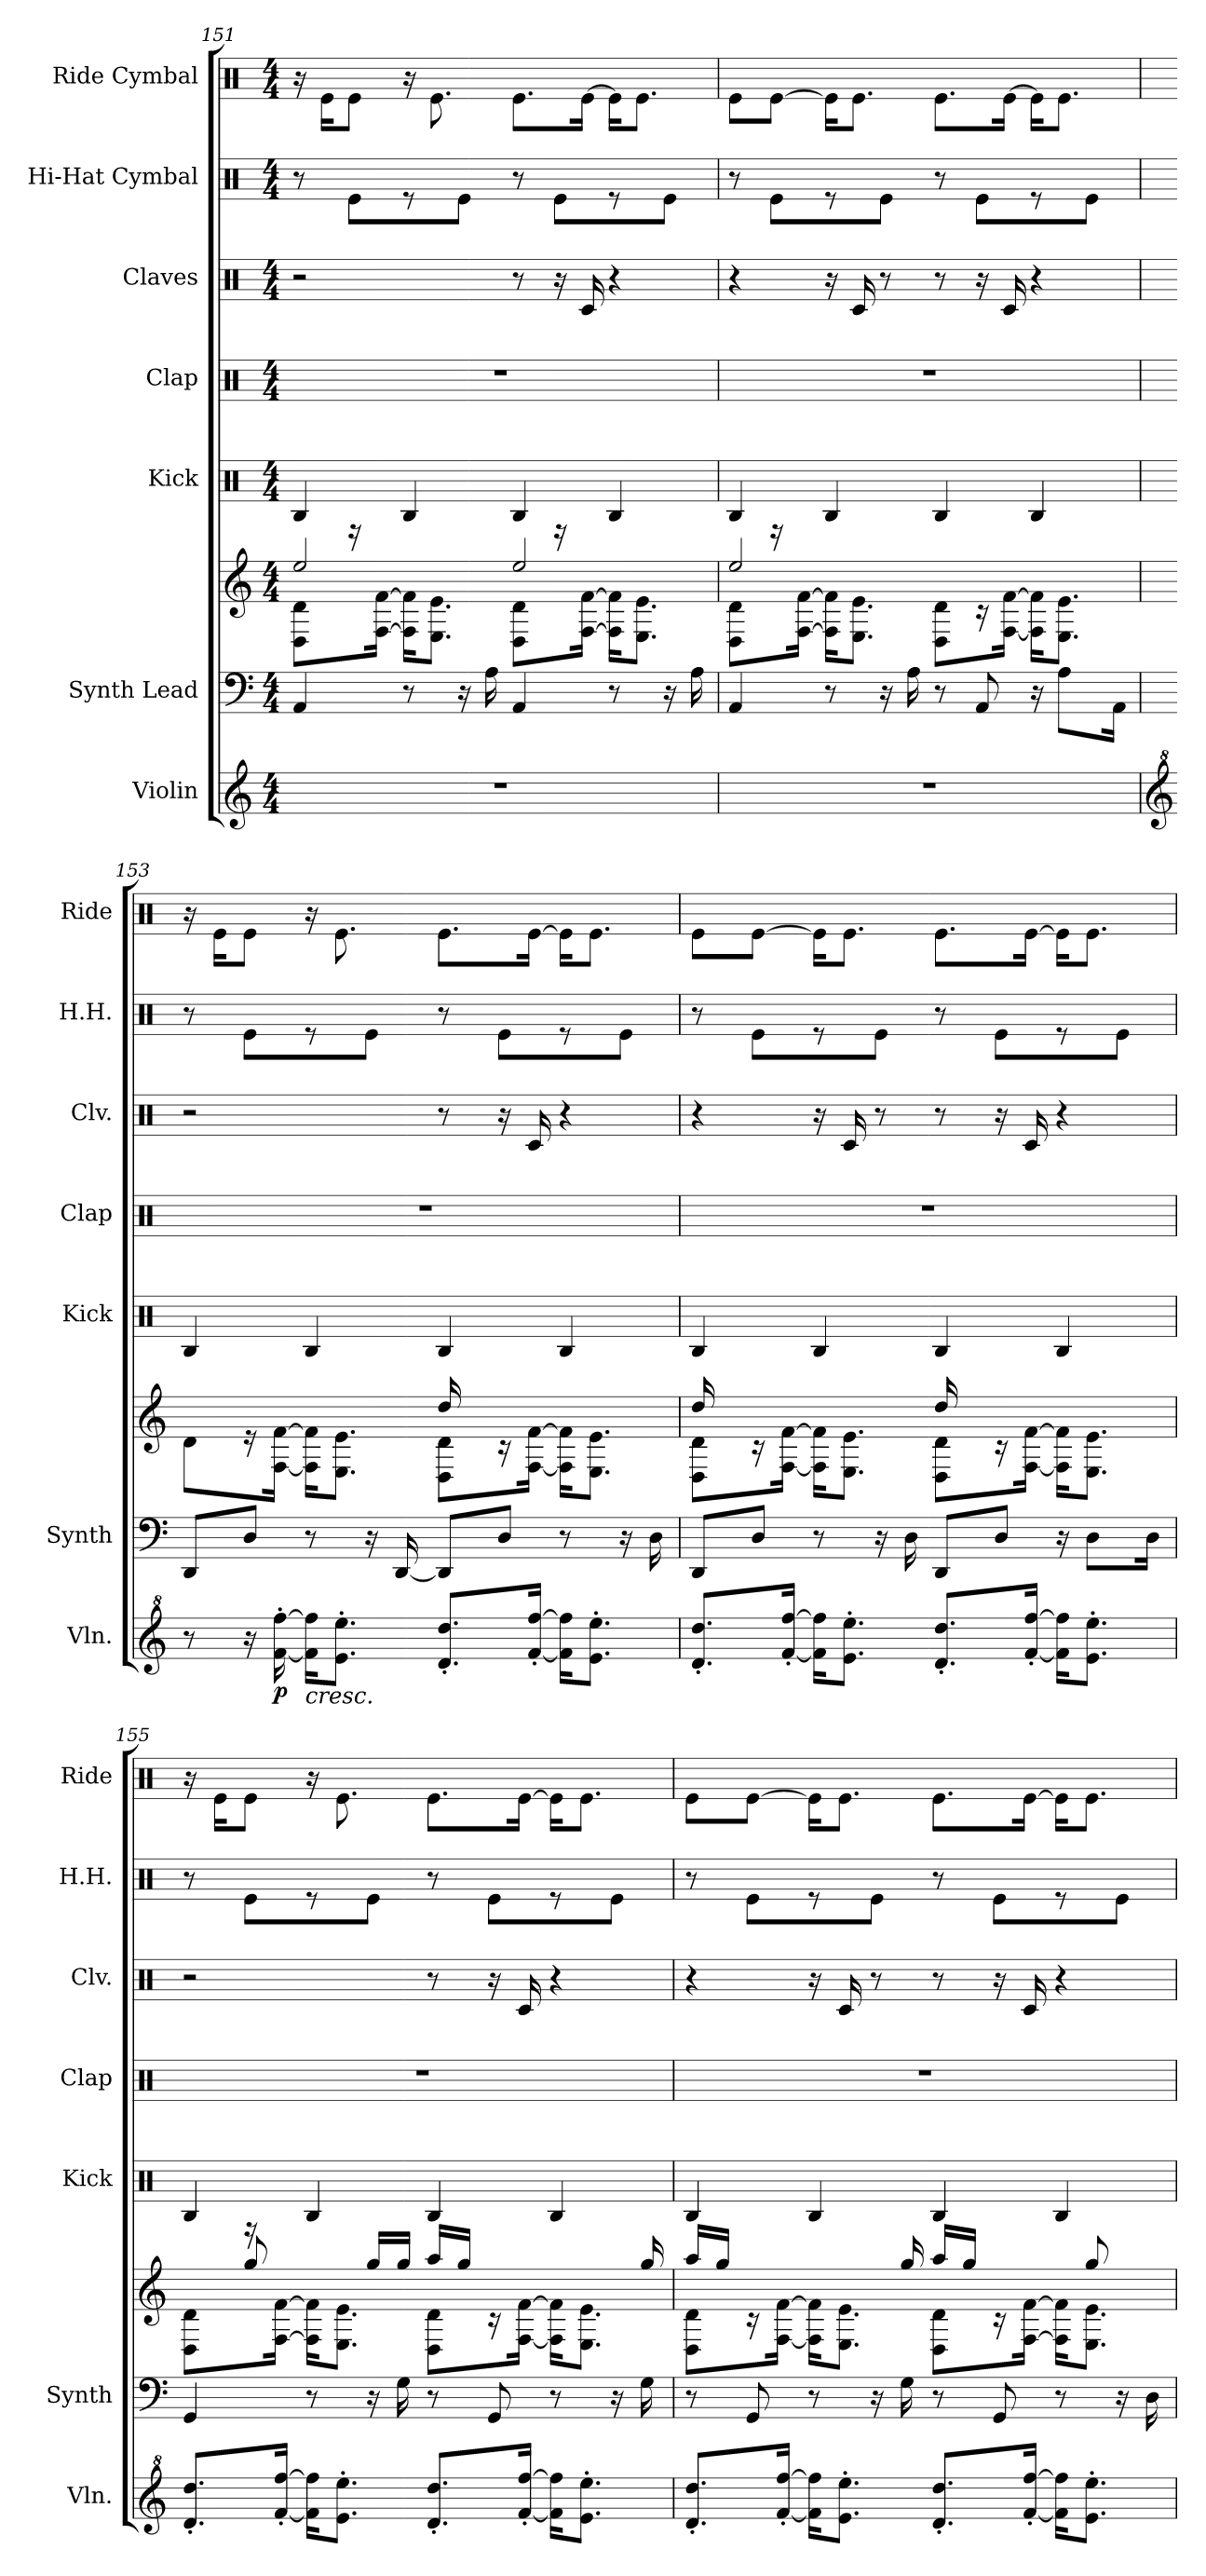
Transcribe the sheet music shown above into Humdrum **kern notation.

**kern	**dynam	**kern	**kern	**kern	**kern	**kern	**kern	**kern
*part7	*part7	*part6	*part6	*part5	*part4	*part3	*part2	*part1
*staff8	*staff8	*staff7	*staff6	*staff5	*staff4	*staff3	*staff2	*staff1
*I"Violin	*	*I"Synth Lead	*	*I"Kick	*I"Clap	*I"Claves	*I"Hi-Hat Cymbal	*I"Ride Cymbal
*I'Vln.	*	*I'Synth	*	*I'Kick	*I'Clap	*I'Clv.	*I'H.H.	*I'Ride
*clefG2	*	*clefF4	*clefG2	*clefX	*clefX	*clefX	*clefX	*clefX
*k[]	*	*k[]	*k[]	*k[]	*k[]	*k[]	*k[]	*k[]
*a:	*	*a:	*a:	*a:	*a:	*a:	*a:	*a:
*M4/4	*	*M4/4	*M4/4	*M4/4	*M4/4	*M4/4	*M4/4	*M4/4
=151	=151	=151	=151	=151	=151	=151	=151	=151
*	*	*	*^	*	*	*	*	*
1r	.	4AA/	8D\ 8d\L	2ee/	4RB/	1r	2r	8r	16r
.	.	.	.	.	.	.	.	.	16Re\KL
.	.	.	16r	.	.	.	.	8Re\L	8Re\J
.	.	.	[<16F\ [<16f\Jk	.	.	.	.	.	.
.	.	8r	16F\] 16f\]KL	.	4RB/	.	.	8r	16r
.	.	.	8.E\ 8.e\J	.	.	.	.	.	8.Re\
.	.	16r	.	.	.	.	.	8Re\J	.
.	.	16A\	.	.	.	.	.	.	.
.	.	4AA/	8D\ 8d\L	2ee/	4RB/	.	8r	8r	8.Re\L
.	.	.	16r	.	.	.	16r	8Re\L	.
.	.	.	[<16F\ [<16f\Jk	.	.	.	16Rc/	.	[16Re\Jk
.	.	8r	16F\] 16f\]KL	.	4RB/	.	4r	8r	16Re\KL]
.	.	.	8.E\ 8.e\J	.	.	.	.	.	8.Re\J
.	.	16r	.	.	.	.	.	8Re\J	.
.	.	16A\	.	.	.	.	.	.	.
=152	=152	=152	=152	=152	=152	=152	=152	=152	=152
1r	.	4AA/	8D\ 8d\L	2ee/	4RB/	1r	4r	8r	8Re\L
.	.	.	16r	.	.	.	.	8Re\L	[8Re\J
.	.	.	[<16F\ [<16f\Jk	.	.	.	.	.	.
.	.	8r	16F\] 16f\]KL	.	4RB/	.	16r	8r	16Re\KL]
.	.	.	8.E\ 8.e\J	.	.	.	16Rc/	.	8.Re\J
.	.	16r	.	.	.	.	8r	8Re\J	.
.	.	16A\	.	.	.	.	.	.	.
.	.	8r	8D\ 8d\L	2ryy	4RB/	.	8r	8r	8.Re\L
.	.	8AA/	16r	.	.	.	16r	8Re\L	.
.	.	.	[<16F\ [<16f\Jk	.	.	.	16Rc/	.	[16Re\Jk
.	.	16r	16F\] 16f\]KL	.	4RB/	.	4r	8r	16Re\KL]
.	.	8A\L	8.E\ 8.e\J	.	.	.	.	.	8.Re\J
.	.	.	.	.	.	.	.	8Re\J	.
.	.	16AA\Jk	.	.	.	.	.	.	.
!!LO:LB:g=z
=153	=153	=153	=153	=153	=153	=153	=153	=153	=153
*clefG^2	*	*	*	*	*	*	*	*	*
8r	.	8DD/L	8d\L	2ryy	4RB/	1r	2r	8r	16r
.	.	.	.	.	.	.	.	.	16Re\KL
16r	.	8D/J	16r	.	.	.	.	8Re\L	8Re\J
!	!LO:DY:b	!	!	!	!	!	!	!	!
[16ff\'> [16fff\'>	p	.	[<16F\ [<16f\Jk	.	.	.	.	.	.
!LO:TX:b:i:t=cresc.	!	!	!	!	!	!	!	!	!
16ff\] 16fff\]KL	.	8r	16F\] 16f\]KL	.	4RB/	.	.	8r	16r
8.ee\'> 8.eee\'>J	.	.	8.E\ 8.e\J	.	.	.	.	.	8.Re\
.	.	16r	.	.	.	.	.	8Re\J	.
.	.	[16DD/	.	.	.	.	.	.	.
8.dd/'< 8.ddd/'<L	.	8DD/L]	8D\ 8d\L	16dd/	4RB/	.	8r	8r	8.Re\L
.	.	.	.	16ryy	.	.	.	.	.
.	.	8D/J	16r	8ryy	.	.	16r	8Re\L	.
[16ff/'< [16fff/'<Jk	.	.	[<16F\ [<16f\Jk	.	.	.	16Rc/	.	[16Re\Jk
16ff\] 16fff\]KL	.	8r	16F\] 16f\]KL	4ryy	4RB/	.	4r	8r	16Re\KL]
8.ee\'> 8.eee\'>J	.	.	8.E\ 8.e\J	.	.	.	.	.	8.Re\J
.	.	16r	.	.	.	.	.	8Re\J	.
.	.	16D\	.	.	.	.	.	.	.
=154	=154	=154	=154	=154	=154	=154	=154	=154	=154
8.dd/'< 8.ddd/'<L	.	8DD/L	8D\ 8d\L	16dd/	4RB/	1r	4r	8r	8Re\L
.	.	.	.	16ryy	.	.	.	.	.
.	.	8D/J	16r	8ryy	.	.	.	8Re\L	[8Re\J
[16ff/'< [16fff/'<Jk	.	.	[<16F\ [<16f\Jk	.	.	.	.	.	.
16ff\] 16fff\]KL	.	8r	16F\] 16f\]KL	4ryy	4RB/	.	16r	8r	16Re\KL]
8.ee\'> 8.eee\'>J	.	.	8.E\ 8.e\J	.	.	.	16Rc/	.	8.Re\J
.	.	16r	.	.	.	.	8r	8Re\J	.
.	.	16D\	.	.	.	.	.	.	.
8.dd/'< 8.ddd/'<L	.	8DD/L	8D\ 8d\L	16dd/	4RB/	.	8r	8r	8.Re\L
.	.	.	.	16ryy	.	.	.	.	.
.	.	8D/J	16r	8ryy	.	.	16r	8Re\L	.
[16ff/'< [16fff/'<Jk	.	.	[<16F\ [<16f\Jk	.	.	.	16Rc/	.	[16Re\Jk
16ff\] 16fff\]KL	.	16r	16F\] 16f\]KL	4ryy	4RB/	.	4r	8r	16Re\KL]
8.ee\'> 8.eee\'>J	.	8D\L	8.E\ 8.e\J	.	.	.	.	.	8.Re\J
.	.	.	.	.	.	.	.	8Re\J	.
.	.	16D\Jk	.	.	.	.	.	.	.
!!LO:PB:g=z
=155	=155	=155	=155	=155	=155	=155	=155	=155	=155
8.dd/'< 8.ddd/'<L	.	4GG/	8D\ 8d\L	8ryy	4RB/	1r	2r	8r	16r
.	.	.	.	.	.	.	.	.	16Re\KL
.	.	.	16r	8gg/	.	.	.	8Re\L	8Re\J
[16ff/'< [16fff/'<Jk	.	.	[<16F\ [<16f\Jk	.	.	.	.	.	.
16ff\] 16fff\]KL	.	8r	16F\] 16f\]KL	8ryy	4RB/	.	.	8r	16r
8.ee\'> 8.eee\'>J	.	.	8.E\ 8.e\J	.	.	.	.	.	8.Re\
.	.	16r	.	16gg/LL	.	.	.	8Re\J	.
.	.	16G\	.	16gg/JJ	.	.	.	.	.
8.dd/'< 8.ddd/'<L	.	8r	8D\ 8d\L	16aa/LL	4RB/	.	8r	8r	8.Re\L
.	.	.	.	16gg/JJ	.	.	.	.	.
.	.	8GG/	16r	8ryy	.	.	16r	8Re\L	.
[16ff/'< [16fff/'<Jk	.	.	[<16F\ [<16f\Jk	.	.	.	16Rc/	.	[16Re\Jk
16ff\] 16fff\]KL	.	8r	16F\] 16f\]KL	8ryy	4RB/	.	4r	8r	16Re\KL]
8.ee\'> 8.eee\'>J	.	.	8.E\ 8.e\J	.	.	.	.	.	8.Re\J
.	.	16r	.	16ryy	.	.	.	8Re\J	.
.	.	16G\	.	16gg/	.	.	.	.	.
=156	=156	=156	=156	=156	=156	=156	=156	=156	=156
8.dd/'< 8.ddd/'<L	.	8r	8D\ 8d\L	16aa/LL	4RB/	1r	4r	8r	8Re\L
.	.	.	.	16gg/JJ	.	.	.	.	.
.	.	8GG/	16r	8ryy	.	.	.	8Re\L	[8Re\J
[16ff/'< [16fff/'<Jk	.	.	[<16F\ [<16f\Jk	.	.	.	.	.	.
16ff\] 16fff\]KL	.	8r	16F\] 16f\]KL	8ryy	4RB/	.	16r	8r	16Re\KL]
8.ee\'> 8.eee\'>J	.	.	8.E\ 8.e\J	.	.	.	16Rc/	.	8.Re\J
.	.	16r	.	16ryy	.	.	8r	8Re\J	.
.	.	16G\	.	16gg/	.	.	.	.	.
8.dd/'< 8.ddd/'<L	.	8r	8D\ 8d\L	16aa/LL	4RB/	.	8r	8r	8.Re\L
.	.	.	.	16gg/JJ	.	.	.	.	.
.	.	8GG/	16r	8ryy	.	.	16r	8Re\L	.
[16ff/'< [16fff/'<Jk	.	.	[<16F\ [<16f\Jk	.	.	.	16Rc/	.	[16Re\Jk
16ff\] 16fff\]KL	.	8r	16F\] 16f\]KL	16ryy	4RB/	.	4r	8r	16Re\KL]
8.ee\'> 8.eee\'>J	.	.	8.E\ 8.e\J	8gg/	.	.	.	.	8.Re\J
.	.	16r	.	.	.	.	.	8Re\J	.
.	.	16D\	.	16ryy	.	.	.	.	.
*	*	*	*v	*v	*	*	*	*	*
=	=	=	=	=	=	=	=	=
*-	*-	*-	*-	*-	*-	*-	*-	*-
